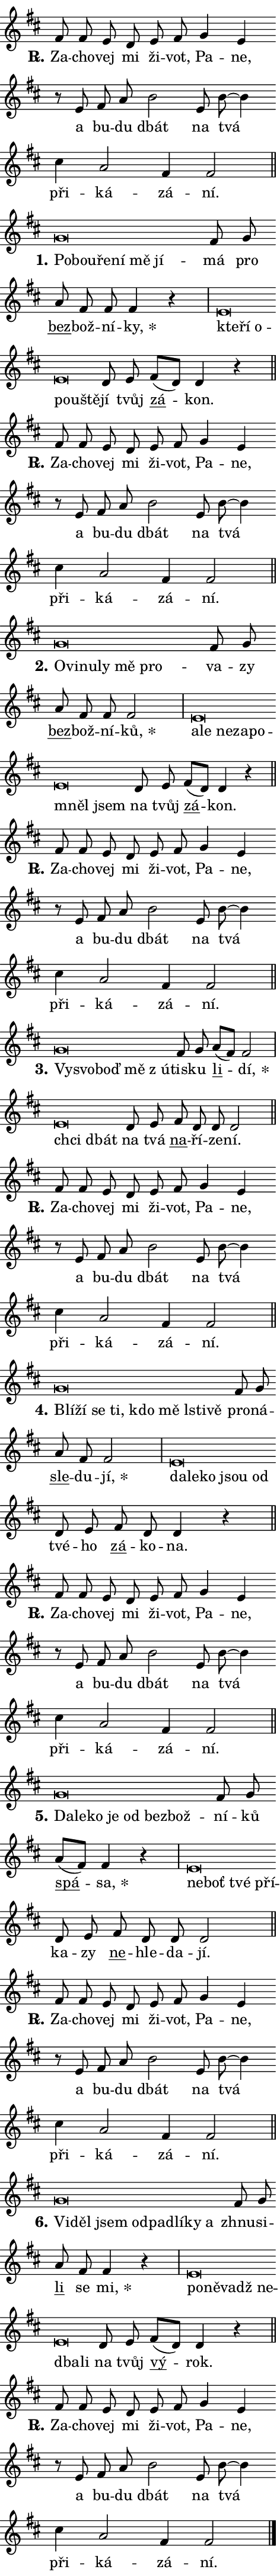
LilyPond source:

\version "2.24.0"
\header { tagline = "" }
\paper {
  indent = 0\cm
  top-margin = 0\cm
  right-margin = 0.13\cm % to fit lyric hyphens
  bottom-margin = 0\cm
  left-margin = 0\cm
  paper-width = 8\cm
  page-breaking = #ly:one-page-breaking
  system-system-spacing.basic-distance = #11
  score-system-spacing.basic-distance = #11
  ragged-last = ##f
}


%% Author: Thomas Morley
%% https://lists.gnu.org/archive/html/lilypond-user/2020-05/msg00002.html
#(define (line-position grob)
"Returns position of @var[grob} in current system:
   @code{'start}, if at first time-step
   @code{'end}, if at last time-step
   @code{'middle} otherwise
"
  (let* ((col (ly:item-get-column grob))
         (ln (ly:grob-object col 'left-neighbor))
         (rn (ly:grob-object col 'right-neighbor))
         (col-to-check-left (if (ly:grob? ln) ln col))
         (col-to-check-right (if (ly:grob? rn) rn col))
         (break-dir-left
           (and
             (ly:grob-property col-to-check-left 'non-musical #f)
             (ly:item-break-dir col-to-check-left)))
         (break-dir-right
           (and
             (ly:grob-property col-to-check-right 'non-musical #f)
             (ly:item-break-dir col-to-check-right))))
        (cond ((eqv? 1 break-dir-left) 'start)
              ((eqv? -1 break-dir-right) 'end)
              (else 'middle))))

#(define (tranparent-at-line-position vctor)
  (lambda (grob)
  "Relying on @code{line-position} select the relevant enry from @var{vctor}.
Used to determine transparency,"
    (case (line-position grob)
      ((end) (not (vector-ref vctor 0)))
      ((middle) (not (vector-ref vctor 1)))
      ((start) (not (vector-ref vctor 2))))))

noteHeadBreakVisibility =
#(define-music-function (break-visibility)(vector?)
"Makes @code{NoteHead}s transparent relying on @var{break-visibility}"
#{
  \override NoteHead.transparent =
    #(tranparent-at-line-position break-visibility)
#})

#(define delete-ledgers-for-transparent-note-heads
  (lambda (grob)
    "Reads whether a @code{NoteHead} is transparent.
If so this @code{NoteHead} is removed from @code{'note-heads} from
@var{grob}, which is supposed to be @code{LedgerLineSpanner}.
As a result ledgers are not printed for this @code{NoteHead}"
    (let* ((nhds-array (ly:grob-object grob 'note-heads))
           (nhds-list
             (if (ly:grob-array? nhds-array)
                 (ly:grob-array->list nhds-array)
                 '()))
           ;; Relies on the transparent-property being done before
           ;; Staff.LedgerLineSpanner.after-line-breaking is executed.
           ;; This is fragile ...
           (to-keep
             (remove
               (lambda (nhd)
                 (ly:grob-property nhd 'transparent #f))
               nhds-list)))
      ;; TODO find a better method to iterate over grob-arrays, similiar
      ;; to filter/remove etc for lists
      ;; For now rebuilt from scratch
      (set! (ly:grob-object grob 'note-heads)  '())
      (for-each
        (lambda (nhd)
          (ly:pointer-group-interface::add-grob grob 'note-heads nhd))
        to-keep))))

squashNotes = {
  \override NoteHead.X-extent = #'(-0.2 . 0.2)
  \override NoteHead.Y-extent = #'(-0.75 . 0)
  \override NoteHead.stencil =
    #(lambda (grob)
       (let ((pos (ly:grob-property grob 'staff-position)))
         (begin
           (if (< pos -7) (display "ERROR: Lower brevis then expected\n") (display ""))
           (if (<= pos -6) ly:text-interface::print ly:note-head::print))))
}
unSquashNotes = {
  \revert NoteHead.X-extent
  \revert NoteHead.Y-extent
  \revert NoteHead.stencil
}

hideNotes = \noteHeadBreakVisibility #begin-of-line-visible
unHideNotes = \noteHeadBreakVisibility #all-visible

% work-around for resetting accidentals
% https://lilypond.org/doc/v2.23/Documentation/notation/displaying-rhythms#unmetered-music
cadenzaMeasure = {
  \cadenzaOff
  \partial 1024 s1024
  \cadenzaOn
}

#(define-markup-command (accent layout props text) (markup?)
  "Underline accented syllable"
  (interpret-markup layout props
    #{\markup \override #'(offset . 4.3) \underline { #text }#}))

responsum = \markup \concat {
  "R" \hspace #-1.05 \path #0.1 #'((moveto 0 0.07) (lineto 0.9 0.8)) \hspace #0.05 "."
}

spaceSize = #0.6828661417322834 % exact space size for TeX Gyre Schola

\layout {
  \context {
    \Staff
    \remove "Time_signature_engraver"
    \override LedgerLineSpanner.after-line-breaking = #delete-ledgers-for-transparent-note-heads
  }
  \context {
    \Lyrics {
      \override LyricSpace.minimum-distance = \spaceSize
      \override LyricText.font-name = #"TeX Gyre Schola"
      \override LyricText.font-size = 1
      \override StanzaNumber.font-name = #"TeX Gyre Schola Bold"
      \override StanzaNumber.font-size = 1
    }
  }
  \context {
    \Score 
    \override NoteHead.text =
      #(lambda (grob) 
        (let ((pos (ly:grob-property grob 'staff-position)))
          #{\markup {
            \combine
              \halign #-0.55 \raise #(if (= pos -6) 0 0.5) \override #'(thickness . 2) \draw-line #'(3.2 . 0)
              \musicglyph "noteheads.sM1"
          }#}))
  }
}

% magnetic-lyrics.ily
%
%   written by
%     Jean Abou Samra <jean@abou-samra.fr>
%     Werner Lemberg <wl@gnu.org>
%
%   adapted by
%     Jiri Hon <jiri.hon@gmail.com>
%
% Version 2022-Apr-15

% https://www.mail-archive.com/lilypond-user@gnu.org/msg149350.html

#(define (Left_hyphen_pointer_engraver context)
   "Collect syllable-hyphen-syllable occurrences in lyrics and store
them in properties.  This engraver only looks to the left.  For
example, if the lyrics input is @code{foo -- bar}, it does the
following.

@itemize @bullet
@item
Set the @code{text} property of the @code{LyricHyphen} grob between
@q{foo} and @q{bar} to @code{foo}.

@item
Set the @code{left-hyphen} property of the @code{LyricText} grob with
text @q{foo} to the @code{LyricHyphen} grob between @q{foo} and
@q{bar}.
@end itemize

Use this auxiliary engraver in combination with the
@code{lyric-@/text::@/apply-@/magnetic-@/offset!} hook."
   (let ((hyphen #f)
         (text #f))
     (make-engraver
      (acknowledgers
       ((lyric-syllable-interface engraver grob source-engraver)
        (set! text grob)))
      (end-acknowledgers
       ((lyric-hyphen-interface engraver grob source-engraver)
        ;(when (not (grob::has-interface grob 'lyric-space-interface))
          (set! hyphen grob)));)
      ((stop-translation-timestep engraver)
       (when (and text hyphen)
         (ly:grob-set-object! text 'left-hyphen hyphen))
       (set! text #f)
       (set! hyphen #f)))))

#(define (lyric-text::apply-magnetic-offset! grob)
   "If the space between two syllables is less than the value in
property @code{LyricText@/.details@/.squash-threshold}, move the right
syllable to the left so that it gets concatenated with the left
syllable.

Use this function as a hook for
@code{LyricText@/.after-@/line-@/breaking} if the
@code{Left_@/hyphen_@/pointer_@/engraver} is active."
   (let ((hyphen (ly:grob-object grob 'left-hyphen #f)))
     (when hyphen
       (let ((left-text (ly:spanner-bound hyphen LEFT)))
         (when (grob::has-interface left-text 'lyric-syllable-interface)
           (let* ((common (ly:grob-common-refpoint grob left-text X))
                  (this-x-ext (ly:grob-extent grob common X))
                  (left-x-ext
                   (begin
                     ;; Trigger magnetism for left-text.
                     (ly:grob-property left-text 'after-line-breaking)
                     (ly:grob-extent left-text common X)))
                  ;; `delta` is the gap width between two syllables.
                  (delta (- (interval-start this-x-ext)
                            (interval-end left-x-ext)))
                  (details (ly:grob-property grob 'details))
                  (threshold (assoc-get 'squash-threshold details 0.2)))
             (when (< delta threshold)
               (let* (;; We have to manipulate the input text so that
                      ;; ligatures crossing syllable boundaries are not
                      ;; disabled.  For languages based on the Latin
                      ;; script this is essentially a beautification.
                      ;; However, for non-Western scripts it can be a
                      ;; necessity.
                      (lt (ly:grob-property left-text 'text))
                      (rt (ly:grob-property grob 'text))
                      (is-space (grob::has-interface hyphen 'lyric-space-interface))
                      (space (if is-space " " ""))
                      (extra-delta (if is-space spaceSize 0))
                      ;; Append new syllable.
                      (ltrt-space (if (and (string? lt) (string? rt))
                                (string-append lt space rt)
                                (make-concat-markup (list lt space rt))))
                      ;; Right-align `ltrt` to the right side.
                      (ltrt-space-markup (grob-interpret-markup
                               grob
                               (make-translate-markup
                                (cons (interval-length this-x-ext) 0)
                                (make-right-align-markup ltrt-space)))))
                 (begin
                   ;; Don't print `left-text`.
                   (ly:grob-set-property! left-text 'stencil #f)
                   ;; Set text and stencil (which holds all collected
                   ;; syllables so far) and shift it to the left.
                   (ly:grob-set-property! grob 'text ltrt-space)
                   (ly:grob-set-property! grob 'stencil ltrt-space-markup)
                   (ly:grob-translate-axis! grob (- (- delta extra-delta)) X))))))))))


#(define (lyric-hyphen::displace-bounds-first grob)
   ;; Make very sure this callback isn't triggered too early.
   (let ((left (ly:spanner-bound grob LEFT))
         (right (ly:spanner-bound grob RIGHT)))
     (ly:grob-property left 'after-line-breaking)
     (ly:grob-property right 'after-line-breaking)
     (ly:lyric-hyphen::print grob)))

squashThreshold = #0.4

\layout {
  \context {
    \Lyrics
    \consists #Left_hyphen_pointer_engraver
    \override LyricText.after-line-breaking =
      #lyric-text::apply-magnetic-offset!
    \override LyricHyphen.stencil = #lyric-hyphen::displace-bounds-first
    \override LyricText.details.squash-threshold = \squashThreshold
    \override LyricHyphen.minimum-distance = 0
    \override LyricHyphen.minimum-length = \squashThreshold
  }
}

squashText = \override LyricText.details.squash-threshold = 9999
unSquashText = \override LyricText.details.squash-threshold = \squashThreshold

leftText = \override LyricText.self-alignment-X = #LEFT
unLeftText = \revert LyricText.self-alignment-X

starOffset = #(lambda (grob) 
                (let ((x_offset (ly:self-alignment-interface::aligned-on-x-parent grob)))
                  (if (= x_offset 0) 0 (+ x_offset 1.2))))

star = #(define-music-function (syllable)(string?)
"Append star separator at the end of a syllable"
#{
  \once \override LyricText.X-offset = #starOffset
  \lyricmode { \markup {
    #syllable
    \override #'((font-name . "TeX Gyre Schola Bold")) \hspace #0.2 \lower #0.65 \larger "*"
  } }
#})

starAccent = #(define-music-function (syllable)(string?)
"Append star separator at the end of a syllable and make accent"
#{
  \once \override LyricText.X-offset = #starOffset
  \lyricmode { \markup {
    \accent #syllable
    \override #'((font-name . "TeX Gyre Schola Bold")) \hspace #0.2 \lower #0.65 \larger "*"
  } }
#})

breath = #(define-music-function (syllable)(string?)
"Append breathing indicator at the end of a syllable"
#{
  \lyricmode { \markup { #syllable "+" } }
#})

optionalBreath = #(define-music-function (syllable)(string?)
"Append optional breathing indicator at the end of a syllable"
#{
  \lyricmode { \markup { #syllable "(+)" } }
#})


\score {
    <<
        \new Voice = "melody" { \cadenzaOn \key d \major \relative { fis'8 fis e d e fis \bar "" g4 e \bar "" r8 e fis a \bar "" b2 \bar "" e,8 b'~ b4 \bar "" cis4 a2 fis4 fis2 \cadenzaMeasure \bar "||" \break } }
        \new Lyrics \lyricsto "melody" { \lyricmode { \set stanza = \responsum
Za -- cho -- vej mi ži -- vot, Pa -- ne, a bu -- du dbát na tvá při -- ká -- zá -- ní. } }
    >>
    \layout {}
}

\score {
    <<
        \new Voice = "melody" { \cadenzaOn \key d \major \relative { \squashNotes g'\breve*1/16 \hideNotes \breve*1/16 \bar "" \breve*1/16 \bar "" \breve*1/16 \bar "" \breve*1/16 \breve*1/16 \bar "" \unHideNotes \unSquashNotes fis8 g \bar "" a fis fis fis4 r \cadenzaMeasure \bar "|" \squashNotes e\breve*1/16 \hideNotes \breve*1/16 \bar "" \breve*1/16 \bar "" \breve*1/16 \breve*1/16 \bar "" \unHideNotes \unSquashNotes d8 e \bar "" fis[( d)] d4 r \cadenzaMeasure \bar "||" \break } }
        \new Lyrics \lyricsto "melody" { \lyricmode { \set stanza = "1."
\leftText Po -- \squashText bou -- ře -- ní mě jí -- \unLeftText \unSquashText má pro \markup \accent bez -- bož -- ní -- \star ky, \leftText kte -- \squashText ří o -- pou -- ště -- \unLeftText \unSquashText jí tvůj \markup \accent zá -- kon. } }
    >>
    \layout {}
}

\score {
    <<
        \new Voice = "melody" { \cadenzaOn \key d \major \relative { fis'8 fis e d e fis \bar "" g4 e \bar "" r8 e fis a \bar "" b2 \bar "" e,8 b'~ b4 \bar "" cis4 a2 fis4 fis2 \cadenzaMeasure \bar "||" \break } }
        \new Lyrics \lyricsto "melody" { \lyricmode { \set stanza = \responsum
Za -- cho -- vej mi ži -- vot, Pa -- ne, a bu -- du dbát na tvá při -- ká -- zá -- ní. } }
    >>
    \layout {}
}

\score {
    <<
        \new Voice = "melody" { \cadenzaOn \key d \major \relative { \squashNotes g'\breve*1/16 \hideNotes \breve*1/16 \bar "" \breve*1/16 \bar "" \breve*1/16 \bar "" \breve*1/16 \breve*1/16 \bar "" \unHideNotes \unSquashNotes fis8 g \bar "" a fis fis fis2 \cadenzaMeasure \bar "|" \squashNotes e\breve*1/16 \hideNotes \breve*1/16 \bar "" \breve*1/16 \bar "" \breve*1/16 \bar "" \breve*1/16 \bar "" \breve*1/16 \breve*1/16 \bar "" \unHideNotes \unSquashNotes d8 e \bar "" fis[( d)] d4 r \cadenzaMeasure \bar "||" \break } }
        \new Lyrics \lyricsto "melody" { \lyricmode { \set stanza = "2."
\leftText O -- \squashText vi -- nu -- ly mě pro -- \unLeftText \unSquashText va -- zy \markup \accent bez -- bož -- ní -- \star ků, \leftText a -- \squashText le ne -- za -- po -- mněl jsem \unLeftText \unSquashText na tvůj \markup \accent zá -- kon. } }
    >>
    \layout {}
}

\score {
    <<
        \new Voice = "melody" { \cadenzaOn \key d \major \relative { fis'8 fis e d e fis \bar "" g4 e \bar "" r8 e fis a \bar "" b2 \bar "" e,8 b'~ b4 \bar "" cis4 a2 fis4 fis2 \cadenzaMeasure \bar "||" \break } }
        \new Lyrics \lyricsto "melody" { \lyricmode { \set stanza = \responsum
Za -- cho -- vej mi ži -- vot, Pa -- ne, a bu -- du dbát na tvá při -- ká -- zá -- ní. } }
    >>
    \layout {}
}

\score {
    <<
        \new Voice = "melody" { \cadenzaOn \key d \major \relative { \squashNotes g'\breve*1/16 \hideNotes \breve*1/16 \bar "" \breve*1/16 \bar "" \breve*1/16 \breve*1/16 \bar "" \unHideNotes \unSquashNotes fis8 g \bar "" a[( fis)] fis2 \cadenzaMeasure \bar "|" \squashNotes e\breve*1/16 \hideNotes \breve*1/16 \bar "" \unHideNotes \unSquashNotes d8 e \bar "" fis d d d2 \cadenzaMeasure \bar "||" \break } }
        \new Lyrics \lyricsto "melody" { \lyricmode { \set stanza = "3."
\leftText Vy -- \squashText svo -- boď mě "z ú" -- \unLeftText \unSquashText tis -- ku \markup \accent li -- \star dí, \leftText chci \squashText dbát \unLeftText \unSquashText na tvá \markup \accent na -- ří -- ze -- ní. } }
    >>
    \layout {}
}

\score {
    <<
        \new Voice = "melody" { \cadenzaOn \key d \major \relative { fis'8 fis e d e fis \bar "" g4 e \bar "" r8 e fis a \bar "" b2 \bar "" e,8 b'~ b4 \bar "" cis4 a2 fis4 fis2 \cadenzaMeasure \bar "||" \break } }
        \new Lyrics \lyricsto "melody" { \lyricmode { \set stanza = \responsum
Za -- cho -- vej mi ži -- vot, Pa -- ne, a bu -- du dbát na tvá při -- ká -- zá -- ní. } }
    >>
    \layout {}
}

\score {
    <<
        \new Voice = "melody" { \cadenzaOn \key d \major \relative { \squashNotes g'\breve*1/16 \hideNotes \breve*1/16 \bar "" \breve*1/16 \bar "" \breve*1/16 \bar "" \breve*1/16 \bar "" \breve*1/16 \bar "" \breve*1/16 \breve*1/16 \bar "" \unHideNotes \unSquashNotes fis8 g \bar "" a fis fis2 \cadenzaMeasure \bar "|" \squashNotes e\breve*1/16 \hideNotes \breve*1/16 \bar "" \breve*1/16 \bar "" \breve*1/16 \breve*1/16 \bar "" \unHideNotes \unSquashNotes d8 e \bar "" fis d d4 r \cadenzaMeasure \bar "||" \break } }
        \new Lyrics \lyricsto "melody" { \lyricmode { \set stanza = "4."
\leftText Blí -- \squashText ží se ti, kdo mě lsti -- vě \unLeftText \unSquashText pro -- ná -- \markup \accent sle -- du -- \star jí, \leftText da -- \squashText le -- ko jsou od \unLeftText \unSquashText tvé -- ho \markup \accent zá -- ko -- na. } }
    >>
    \layout {}
}

\score {
    <<
        \new Voice = "melody" { \cadenzaOn \key d \major \relative { fis'8 fis e d e fis \bar "" g4 e \bar "" r8 e fis a \bar "" b2 \bar "" e,8 b'~ b4 \bar "" cis4 a2 fis4 fis2 \cadenzaMeasure \bar "||" \break } }
        \new Lyrics \lyricsto "melody" { \lyricmode { \set stanza = \responsum
Za -- cho -- vej mi ži -- vot, Pa -- ne, a bu -- du dbát na tvá při -- ká -- zá -- ní. } }
    >>
    \layout {}
}

\score {
    <<
        \new Voice = "melody" { \cadenzaOn \key d \major \relative { \squashNotes g'\breve*1/16 \hideNotes \breve*1/16 \bar "" \breve*1/16 \bar "" \breve*1/16 \bar "" \breve*1/16 \bar "" \breve*1/16 \breve*1/16 \bar "" \unHideNotes \unSquashNotes fis8 g \bar "" a[( fis)] fis4 r \cadenzaMeasure \bar "|" \squashNotes e\breve*1/16 \hideNotes \breve*1/16 \bar "" \breve*1/16 \breve*1/16 \bar "" \unHideNotes \unSquashNotes d8 e \bar "" fis d d d2 \cadenzaMeasure \bar "||" \break } }
        \new Lyrics \lyricsto "melody" { \lyricmode { \set stanza = "5."
\leftText Da -- \squashText le -- ko je od bez -- bož -- \unLeftText \unSquashText ní -- ků \markup \accent spá -- \star sa, \leftText ne -- \squashText boť tvé pří -- \unLeftText \unSquashText ka -- zy \markup \accent ne -- hle -- da -- jí. } }
    >>
    \layout {}
}

\score {
    <<
        \new Voice = "melody" { \cadenzaOn \key d \major \relative { fis'8 fis e d e fis \bar "" g4 e \bar "" r8 e fis a \bar "" b2 \bar "" e,8 b'~ b4 \bar "" cis4 a2 fis4 fis2 \cadenzaMeasure \bar "||" \break } }
        \new Lyrics \lyricsto "melody" { \lyricmode { \set stanza = \responsum
Za -- cho -- vej mi ži -- vot, Pa -- ne, a bu -- du dbát na tvá při -- ká -- zá -- ní. } }
    >>
    \layout {}
}

\score {
    <<
        \new Voice = "melody" { \cadenzaOn \key d \major \relative { \squashNotes g'\breve*1/16 \hideNotes \breve*1/16 \bar "" \breve*1/16 \bar "" \breve*1/16 \bar "" \breve*1/16 \bar "" \breve*1/16 \bar "" \breve*1/16 \breve*1/16 \bar "" \unHideNotes \unSquashNotes fis8 g \bar "" a fis fis4 r \cadenzaMeasure \bar "|" \squashNotes e\breve*1/16 \hideNotes \breve*1/16 \bar "" \breve*1/16 \bar "" \breve*1/16 \bar "" \breve*1/16 \breve*1/16 \bar "" \unHideNotes \unSquashNotes d8 e \bar "" fis[( d)] d4 r \cadenzaMeasure \bar "||" \break } }
        \new Lyrics \lyricsto "melody" { \lyricmode { \set stanza = "6."
\leftText Vi -- \squashText děl jsem od -- pa -- dlí -- ky a \unLeftText \unSquashText zhnu -- si -- \markup \accent li se \star mi, \leftText po -- \squashText ně -- vadž ne -- dba -- li \unLeftText \unSquashText na tvůj \markup \accent vý -- rok. } }
    >>
    \layout {}
}

\score {
    <<
        \new Voice = "melody" { \cadenzaOn \key d \major \relative { fis'8 fis e d e fis \bar "" g4 e \bar "" r8 e fis a \bar "" b2 \bar "" e,8 b'~ b4 \bar "" cis4 a2 fis4 fis2 \cadenzaMeasure \bar "||" \break } \bar "|." }
        \new Lyrics \lyricsto "melody" { \lyricmode { \set stanza = \responsum
Za -- cho -- vej mi ži -- vot, Pa -- ne, a bu -- du dbát na tvá při -- ká -- zá -- ní. } }
    >>
    \layout {}
}
